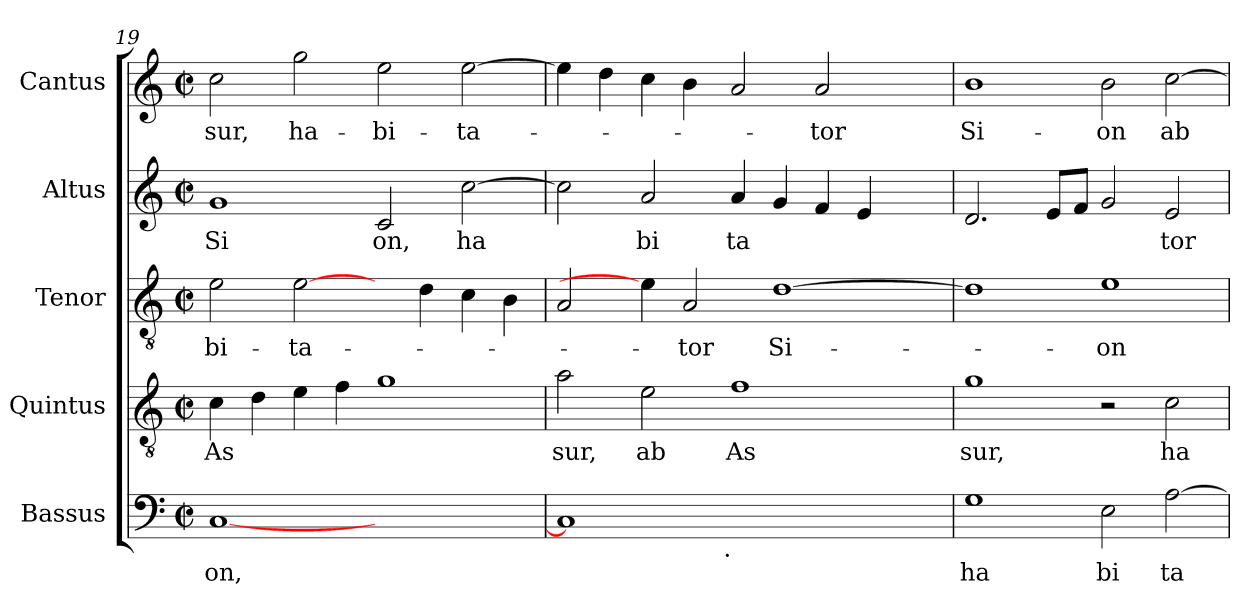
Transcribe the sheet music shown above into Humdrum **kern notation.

**kern	**text	**kern	**text	**kern	**text	**kern	**text	**kern	**text
*part5	*part5	*part4	*part4	*part3	*part3	*part2	*part2	*part1	*part1
*staff5	*staff5	*staff4	*staff4	*staff3	*staff3	*staff2	*staff2	*staff1	*staff1
*I"Bassus	*	*I"Quintus	*	*I"Tenor	*	*I"Altus	*	*I"Cantus	*
!!LO:PB:g=z
*clefF4	*	*clefGv2	*	*clefGv2	*	*clefG2	*	*clefG2	*
*M2/2	*	*M2/2	*	*M2/2	*	*M2/2	*	*M2/2	*
*met(c|)	*	*met(c|)	*	*met(c|)	*	*met(c|)	*	*met(c|)	*
=19	=19	=19	=19	=19	=19	=19	=19	=19	=19
!	!LO:LY:b:cj	!	!LO:LY:b	!	!LO:LY:b:cj	!	!LO:LY:b:cj	!	!LO:LY:b:cj
[1C	on,	4c\	As	2e\	-bi-	1g	Si	2cc\	sur,
.	.	4d\	.	.	.	.	.	.	.
!	!	!	!	!	!LO:LY:b:cj	!	!	!	!LO:LY:b:cj
.	.	4e\	.	[2e\	-ta-	.	.	2gg\	ha-
.	.	4f\	.	.	.	.	.	.	.
!	!	!	!	!	!	!	!LO:LY:b:cj	!	!LO:LY:b:cj
1ryy	.	1g	.	4ryy	.	2c/	on,	2ee\	-bi-
.	.	.	.	4d\	.	.	.	.	.
!	!	!	!	!	!	!	!LO:LY:b:cj	!	!LO:LY:b:cj
.	.	.	.	4c\	.	[>2cc\	ha	[>2ee\	-ta-
.	.	.	.	4B\	.	.	.	.	.
=20	=20	=20	=20	=20	=20	=20	=20	=20	=20
!	!	!	!LO:LY:b:cj	!	!	!	!	!	!
*^	*	*	*	*	*	*	*	*	*
1C]	2ryy	.	2a\	sur,	2A/	.	2cc\]	.	4ee\]	.
.	.	.	.	.	.	.	.	.	4dd\	.
!	!	!	!	!LO:LY:b:cj	!	!	!	!LO:LY:b:cj	!	!
.	4ryy	.	2e\	ab	4e\]	.	2a/	bi	4cc\	.
!	!	!	!	!	!	!LO:LY:b:cj	!	!	!	!
.	8...ryy	.	.	.	2A/	-tor	.	.	4b\	.
!	!LO:TX:b:t=.	!	!	!	!	!	!	!	!	!
.	1ryy	.	.	.	.	.	.	.	.	.
!	!	!	!	!LO:LY:b:cj	!	!	!	!LO:LY:b:cj	!	!
1ryy	.	.	1f	As	.	.	4a/	ta	2a/	.
!	!	!	!	!	!	!LO:LY:b:cj	!	!	!	!
.	.	.	.	.	[>1d	Si-	4g/	.	.	.
!	!	!	!	!	!	!	!	!	!	!LO:LY:b:cj
.	.	.	.	.	.	.	4f/	.	2a/	-tor
.	.	.	.	.	.	.	4e/	.	.	.
.	4ryy	.	.	.	.	.	.	.	.	.
4ryy	.	.	4ryy	.	.	.	4ryy	.	4ryy	.
.	64ryy	.	.	.	.	.	.	.	.	.
=21	=21	=21	=21	=21	=21	=21	=21	=21	=21	=21
!	!	!LO:LY:b:cj	!	!LO:LY:b:cj	!	!	!	!	!	!LO:LY:b:cj
*v	*v	*	*	*	*	*	*	*	*	*
1G	ha	1g	sur,	1d]	.	2.d/	.	1b	Si-
.	.	.	.	.	.	8e/L	.	.	.
.	.	.	.	.	.	8f/J	.	.	.
!	!LO:LY:b:cj	!	!	!	!LO:LY:b:cj	!	!	!	!LO:LY:b:cj
2E\	bi	2r	.	1e	-on	2g/	.	2b\	-on
!	!LO:LY:b:cj	!	!LO:LY:b:cj	!	!	!	!LO:LY:b:cj	!	!LO:LY:b:cj
[>2A\	ta	2c\	ha	.	.	2e/	tor	[>2cc\	ab
=	=	=	=	=	=	=	=	=	=
*-	*-	*-	*-	*-	*-	*-	*-	*-	*-
